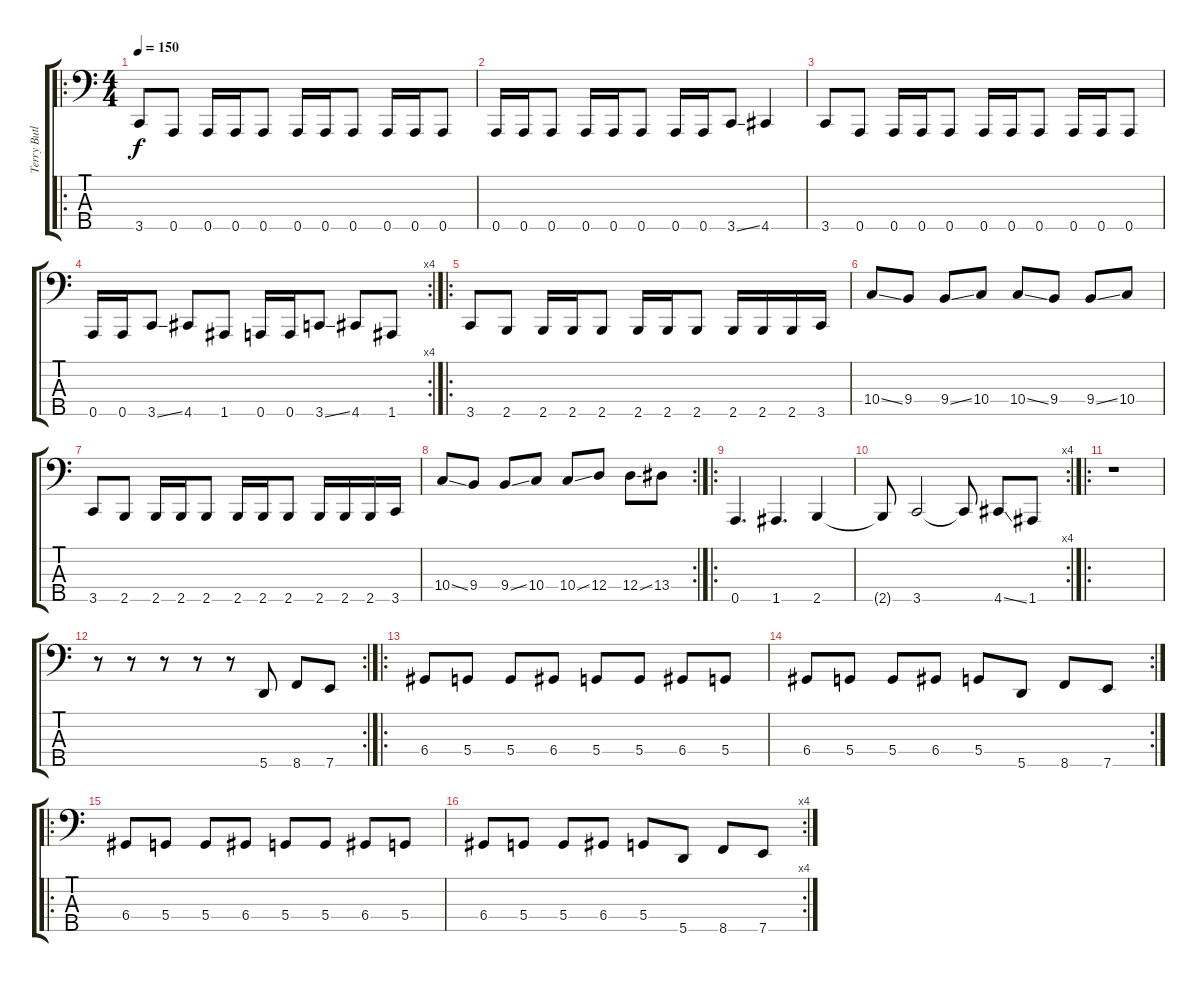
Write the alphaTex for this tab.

\track ("Terry Butler" "Terry Butl") {instrument electricbassfinger}
\staff {score tabs}
\tuning (F2 C2 G1 D1 A0) {hide}
\ro
\ts (4 4)
\tempo 150
\clef f4
\ks c
3.5.8{dy f} 0.5.8 0.5.16 0.5.16 0.5.8 0.5.16 0.5.16 0.5.8 0.5.16 0.5.16 0.5.8 |
0.5.16 0.5.16 0.5.8 0.5.16 0.5.16 0.5.8 0.5.16 0.5.16 3.5{ss}.8 4.5.4 |
3.5.8 0.5.8 0.5.16 0.5.16 0.5.8 0.5.16 0.5.16 0.5.8 0.5.16 0.5.16 0.5.8 |
\rc 4
0.5.16 0.5.16 3.5{ss}.8 4.5.8 1.5.8 0.5.16 0.5.16 3.5{ss}.8 4.5.8 1.5.8 |
\ro
3.5.8 2.5.8 2.5.16 2.5.16 2.5.8 2.5.16 2.5.16 2.5.8 2.5.16 2.5.16 2.5.16 3.5.16 |
10.4{ss}.8 9.4.8 9.4{ss}.8 10.4.8 10.4{ss}.8 9.4.8 9.4{ss}.8 10.4.8 |
3.5.8 2.5.8 2.5.16 2.5.16 2.5.8 2.5.16 2.5.16 2.5.8 2.5.16 2.5.16 2.5.16 3.5.16 |
\rc 2
10.4{ss}.8 9.4.8 9.4{ss}.8 10.4.8 10.4{ss}.8 12.4.8 12.4{ss}.8 13.4.8 |
\ro
0.5.4{d} 1.5.4{d} 2.5.4 |
\rc 4
2.5{t}.8 3.5.2 3.5{t}.8 4.5{ss}.8 1.5.8 |
\ro
r.1 |
\rc 2
r.8 r.8 r.8 r.8 r.8 5.5.8 8.5.8 7.5.8 |
\ro
6.4.8 5.4.8 5.4.8 6.4.8 5.4.8 5.4.8 6.4.8 5.4.8 |
\rc 2
6.4.8 5.4.8 5.4.8 6.4.8 5.4.8 5.5.8 8.5.8 7.5.8 |
\ro
6.4.8 5.4.8 5.4.8 6.4.8 5.4.8 5.4.8 6.4.8 5.4.8 |
\rc 4
6.4.8 5.4.8 5.4.8 6.4.8 5.4.8 5.5.8 8.5.8 7.5.8
